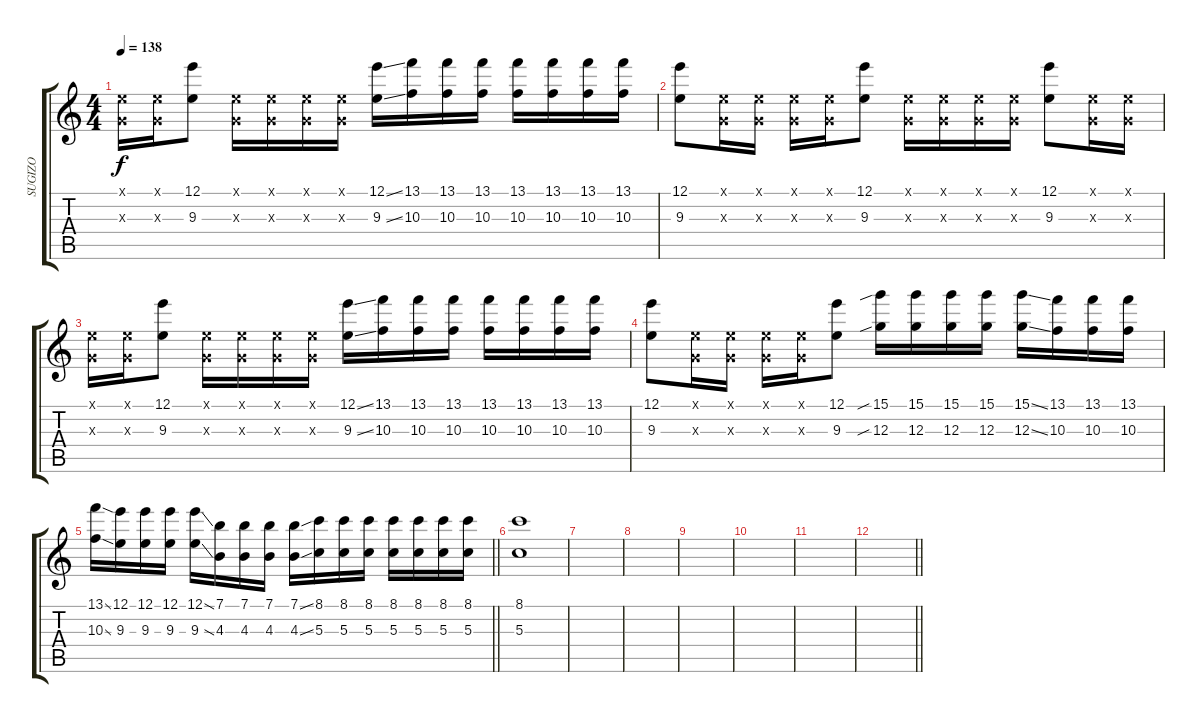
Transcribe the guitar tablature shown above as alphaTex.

\track ("SUGIZO" "SUGIZO") {instrument distortionguitar}
\staff {score tabs}
\tuning (E4 B3 G3 D3 A2 E2) {hide}
\ts (4 4)
\tempo 138
\clef g2
\ks c
(0.1{x} 0.3{x}).16{dy f balance 8} (0.1{x} 0.3{x}).16 (12.1 9.3).8 (0.1{x} 0.3{x}).16 (0.1{x} 0.3{x}).16 (0.1{x} 0.3{x}).16 (0.1{x} 0.3{x}).16 (12.1{ss} 9.3{ss}).16 (13.1 10.3).16 (13.1 10.3).16 (13.1 10.3).16 (13.1 10.3).16 (13.1 10.3).16 (13.1 10.3).16 (13.1 10.3).16 |
(12.1 9.3).8{balance 5} (0.1{x} 0.3{x}).16 (0.1{x} 0.3{x}).16 (0.1{x} 0.3{x}).16 (0.1{x} 0.3{x}).16 (12.1 9.3).8 (0.1{x} 0.3{x}).16 (0.1{x} 0.3{x}).16 (0.1{x} 0.3{x}).16 (0.1{x} 0.3{x}).16 (12.1 9.3).8 (0.1{x} 0.3{x}).16 (0.1{x} 0.3{x}).16 |
(0.1{x} 0.3{x}).16{balance 8} (0.1{x} 0.3{x}).16 (12.1 9.3).8 (0.1{x} 0.3{x}).16 (0.1{x} 0.3{x}).16 (0.1{x} 0.3{x}).16 (0.1{x} 0.3{x}).16 (12.1{ss} 9.3{ss}).16 (13.1 10.3).16 (13.1 10.3).16 (13.1 10.3).16 (13.1 10.3).16 (13.1 10.3).16 (13.1 10.3).16 (13.1 10.3).16 |
(12.1 9.3).8{balance 11} (0.1{x} 0.3{x}).16 (0.1{x} 0.3{x}).16 (0.1{x} 0.3{x}).16 (0.1{x} 0.3{x}).16 (12.1 9.3).8 (15.1{sib} 12.3{sib}).16 (15.1 12.3).16 (15.1 12.3).16 (15.1 12.3).16 (15.1{ss} 12.3{ss}).16 (13.1 10.3).16 (13.1 10.3).16 (13.1 10.3).16 |
\barLineRight lightlight
(13.1{ss} 10.3{ss}).16{balance 8} (12.1 9.3).16 (12.1 9.3).16 (12.1 9.3).16 (12.1{ss} 9.3{ss}).16 (7.1 4.3).16 (7.1 4.3).16 (7.1 4.3).16 (7.1{ss} 4.3{ss}).16 (8.1 5.3).16 (8.1 5.3).16 (8.1 5.3).16 (8.1 5.3).16 (8.1 5.3).16 (8.1 5.3).16 (8.1 5.3).16 |
(8.1 5.3).1 |
|
|
|
|
|
\barLineRight lightlight
